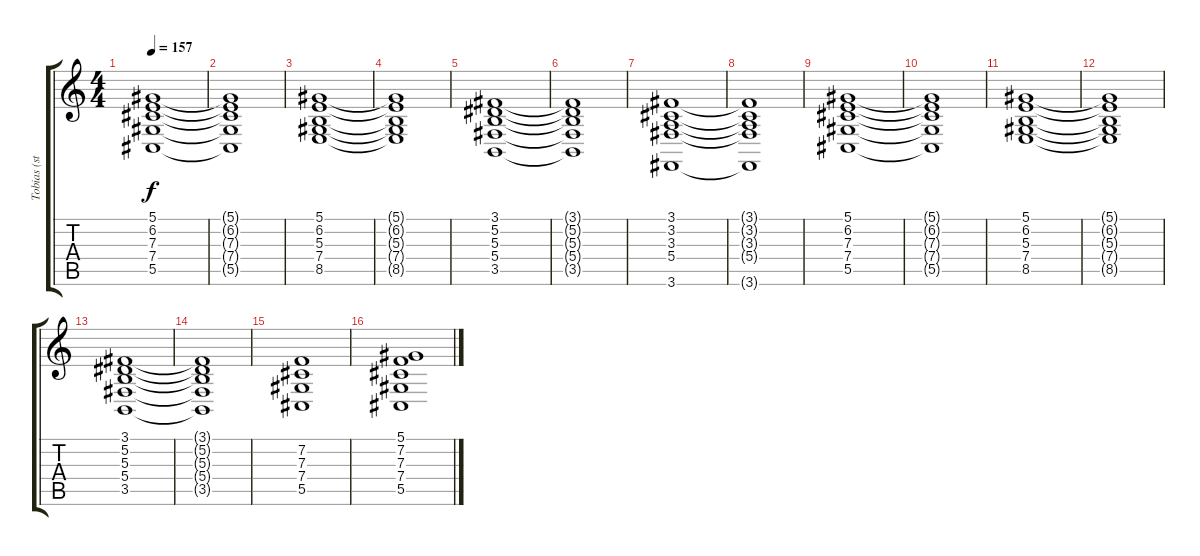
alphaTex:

\track ("Tobias (strings)" "Tobias (st") {instrument synthstrings1}
\staff {score tabs}
\tuning (Eb4 Bb3 Gb3 Db3 Ab2 Eb2) {hide}
\ts (4 4)
\tempo 157
\clef g2
\ks c
(5.1 6.2 7.3 7.4 5.5).1{dy f} |
(5.1{t} 6.2{t} 7.3{t} 7.4{t} 5.5{t}).1 |
(5.1 6.2 5.3 7.4 8.5).1 |
(5.1{t} 6.2{t} 5.3{t} 7.4{t} 8.5{t}).1 |
(3.1 5.2 5.3 5.4 3.5).1 |
(3.1{t} 5.2{t} 5.3{t} 5.4{t} 3.5{t}).1 |
(3.1 3.2 3.3 5.4 3.6).1 |
(3.1{t} 3.2{t} 3.3{t} 5.4{t} 3.6{t}).1 |
(5.1 6.2 7.3 7.4 5.5).1 |
(5.1{t} 6.2{t} 7.3{t} 7.4{t} 5.5{t}).1 |
(5.1 6.2 5.3 7.4 8.5).1 |
(5.1{t} 6.2{t} 5.3{t} 7.4{t} 8.5{t}).1 |
(3.1 5.2 5.3 5.4 3.5).1 |
(3.1{t} 5.2{t} 5.3{t} 5.4{t} 3.5{t}).1 |
(7.2 7.3 7.4 5.5).1 |
(5.1 7.2 7.3 7.4 5.5).1
